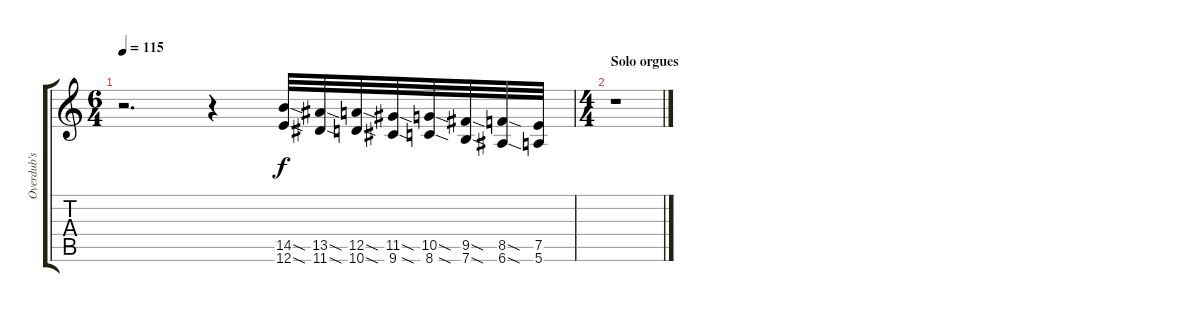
\track ("Overdub's guitare" "Overdub's ") {instrument distortionguitar}
\staff {score tabs}
\tuning (E4 B3 G3 D3 A2 E2) {hide}
\ts (6 4)
\tempo 115
\clef g2
\ks c
r.2{d dy fff} r.4 (14.5{sod} 12.6{sod}).32{dy f instrument guitarfretnoise} (13.5{sod} 11.6{sod}).32 (12.5{sod} 10.6{sod}).32 (11.5{sod} 9.6{sod}).32 (10.5{sod} 8.6{sod}).32 (9.5{sod} 7.6{sod}).32 (8.5{sod} 6.6{sod}).32 (7.5 5.6).32 |
\ts (4 4)
\section ("" "Solo orgues")
r.1{instrument distortionguitar}
